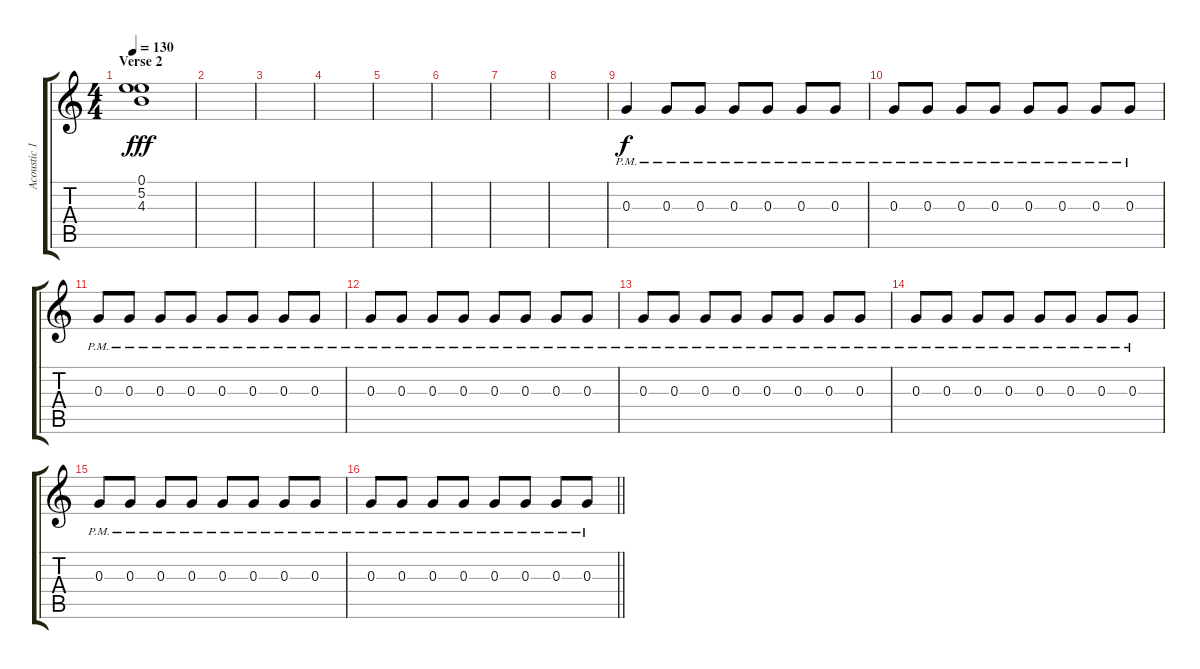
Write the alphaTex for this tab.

\track ("Acoustic 1" "Acoustic 1") {instrument acousticguitarsteel}
\staff {score tabs}
\tuning (E4 B3 G3 D3 A2 E2) {hide}
\ts (4 4)
\section ("" "Verse 2")
\tempo 130
\clef g2
\ks c
(0.1 5.2 4.3).1{dy fff} |
|
|
|
|
|
|
|
0.3{pm}.4{dy f} 0.3{pm}.8 0.3{pm}.8 0.3{pm}.8 0.3{pm}.8 0.3{pm}.8 0.3{pm}.8 |
0.3{pm}.8 0.3{pm}.8 0.3{pm}.8 0.3{pm}.8 0.3{pm}.8 0.3{pm}.8 0.3{pm}.8 0.3{pm}.8 |
0.3{pm}.8 0.3{pm}.8 0.3{pm}.8 0.3{pm}.8 0.3{pm}.8 0.3{pm}.8 0.3{pm}.8 0.3{pm}.8 |
0.3{pm}.8 0.3{pm}.8 0.3{pm}.8 0.3{pm}.8 0.3{pm}.8 0.3{pm}.8 0.3{pm}.8 0.3{pm}.8 |
0.3{pm}.8 0.3{pm}.8 0.3{pm}.8 0.3{pm}.8 0.3{pm}.8 0.3{pm}.8 0.3{pm}.8 0.3{pm}.8 |
0.3{pm}.8 0.3{pm}.8 0.3{pm}.8 0.3{pm}.8 0.3{pm}.8 0.3{pm}.8 0.3{pm}.8 0.3{pm}.8 |
0.3{pm}.8 0.3{pm}.8 0.3{pm}.8 0.3{pm}.8 0.3{pm}.8 0.3{pm}.8 0.3{pm}.8 0.3{pm}.8 |
\barLineRight lightlight
0.3{pm}.8 0.3{pm}.8 0.3{pm}.8 0.3{pm}.8 0.3{pm}.8 0.3{pm}.8 0.3{pm}.8 0.3{pm}.8
